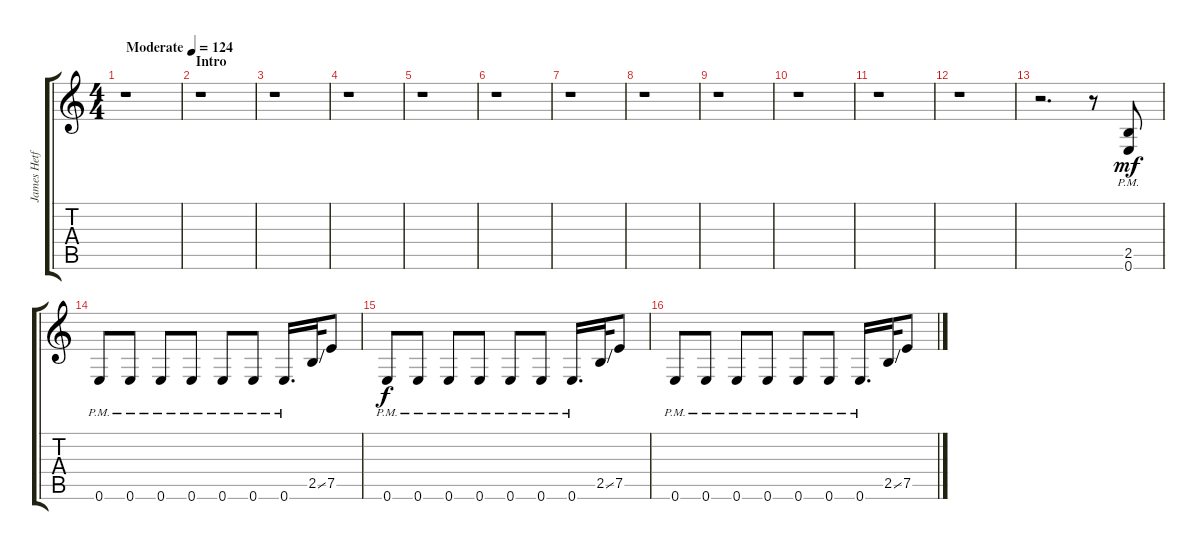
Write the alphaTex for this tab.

\track ("James Hetfield (Rhythm)" "James Hetf") {instrument distortionguitar}
\staff {score tabs}
\tuning (E4 B3 G3 D3 A2 E2) {hide}
\ts (4 4)
\tempo (124 "Moderate")
\clef g2
\ks c
r.1{dy mf instrument distortionguitar} |
\section ("" "Intro")
r.1 |
r.1 |
r.1 |
r.1 |
r.1 |
r.1 |
r.1 |
r.1 |
r.1 |
r.1 |
r.1 |
r.2{d} r.8 (2.5{pm} 0.6{pm}).8 |
0.6{pm}.8 0.6{pm}.8 0.6{pm}.8 0.6{pm}.8 0.6{pm}.8 0.6{pm}.8 0.6{pm}.16{d} 2.5{ss}.32 7.5.8 |
0.6{pm}.8{dy f} 0.6{pm}.8 0.6{pm}.8 0.6{pm}.8 0.6{pm}.8 0.6{pm}.8 0.6{pm}.16{d} 2.5{ss}.32 7.5.8 |
0.6{pm}.8 0.6{pm}.8 0.6{pm}.8 0.6{pm}.8 0.6{pm}.8 0.6{pm}.8 0.6{pm}.16{d} 2.5{ss}.32 7.5.8
